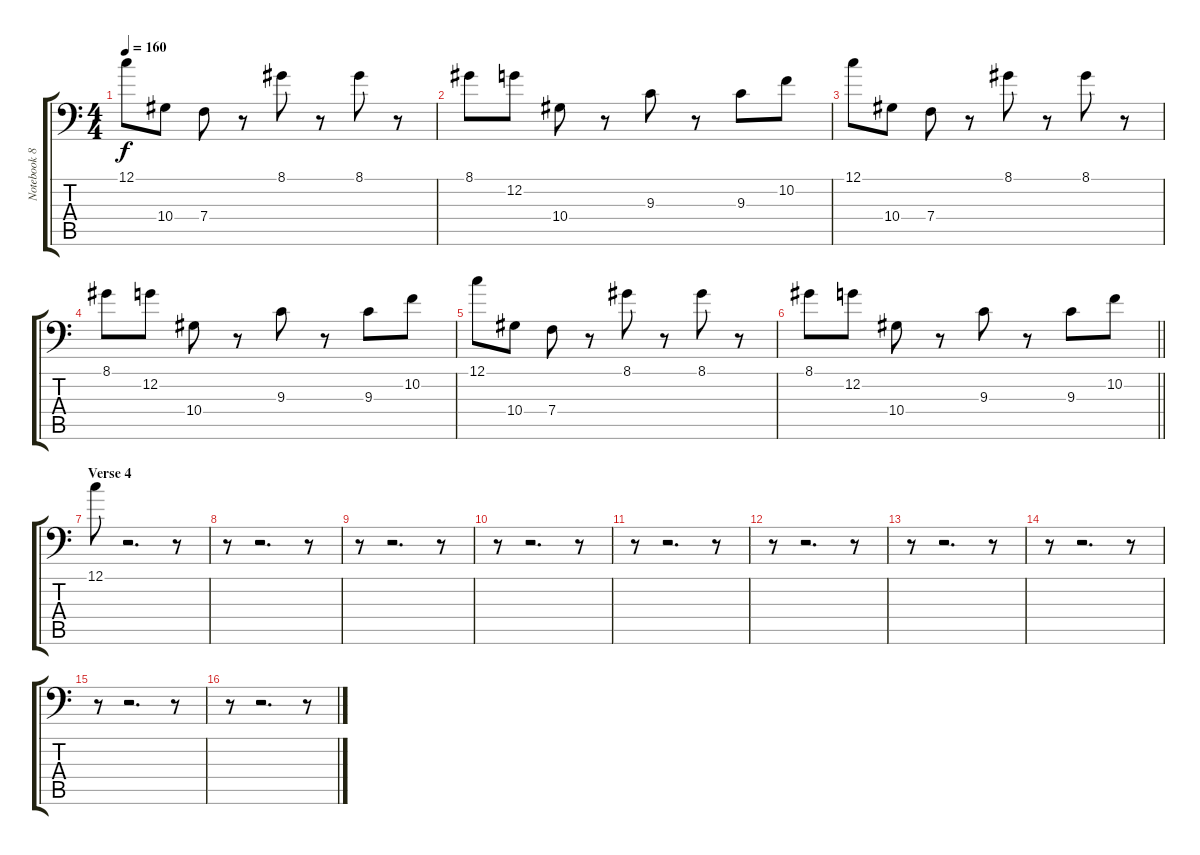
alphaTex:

\track ("Notebook 8" "Notebook 8") {instrument lead1square}
\staff {score tabs}
\tuning (C4 G3 Eb3 Bb2 F2 Bb1) {hide}
\ts (4 4)
\tempo 160
\clef f4
\ks c
12.1.8{dy f} 10.4.8 7.4.8 r.8 8.1.8 r.8 8.1.8 r.8 |
8.1.8 12.2.8 10.4.8 r.8 9.3.8 r.8 9.3.8 10.2.8 |
12.1.8 10.4.8 7.4.8 r.8 8.1.8 r.8 8.1.8 r.8 |
8.1.8 12.2.8 10.4.8 r.8 9.3.8 r.8 9.3.8 10.2.8 |
12.1.8 10.4.8 7.4.8 r.8 8.1.8 r.8 8.1.8 r.8 |
\barLineRight lightlight
8.1.8 12.2.8 10.4.8 r.8 9.3.8 r.8 9.3.8 10.2.8 |
\section ("" "Verse 4")
12.1.8 r.2{d} r.8 |
r.8 r.2{d} r.8 |
r.8 r.2{d} r.8 |
r.8 r.2{d} r.8 |
r.8 r.2{d} r.8 |
r.8 r.2{d} r.8 |
r.8 r.2{d} r.8 |
r.8 r.2{d} r.8 |
r.8 r.2{d} r.8 |
r.8 r.2{d} r.8
